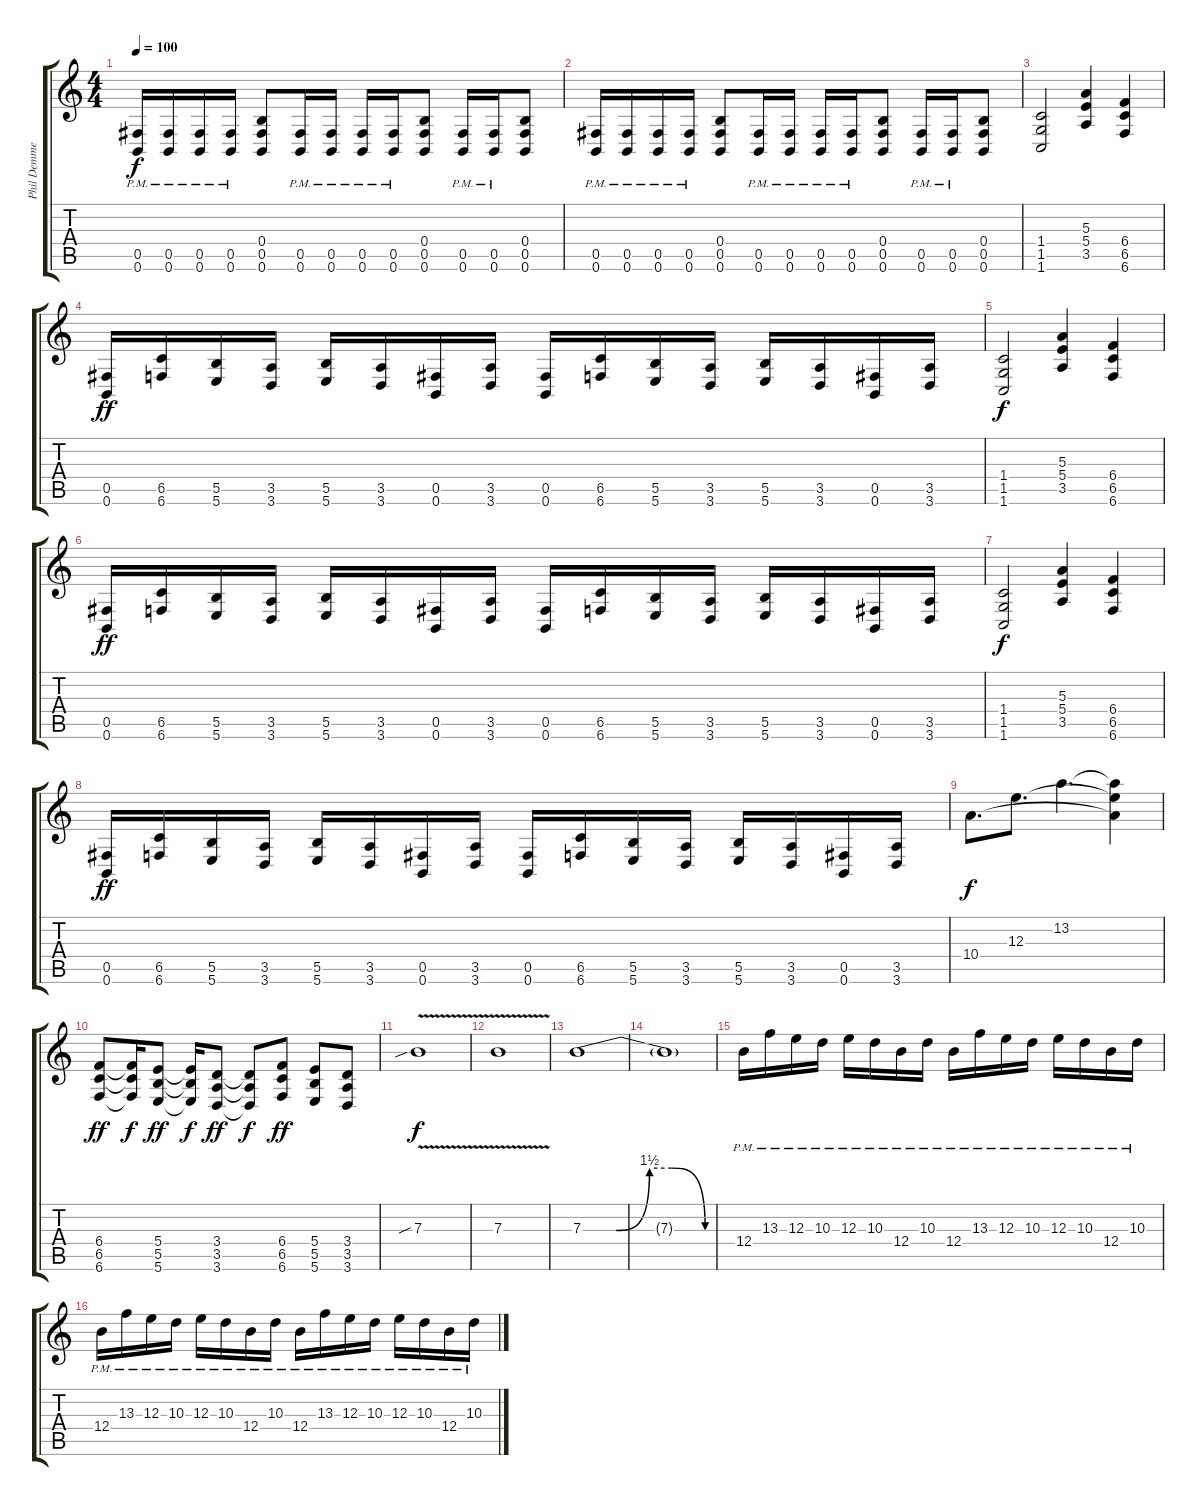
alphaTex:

\track ("Phil Demmel" "Phil Demme") {instrument distortionguitar}
\staff {score tabs}
\tuning (Db4 Ab3 E3 B2 Gb2 B1) {hide}
\ts (4 4)
\tempo 100
\clef g2
\ks c
(0.5{pm} 0.6{pm}).16{dy f instrument distortionguitar} (0.5{pm} 0.6{pm}).16 (0.5{pm} 0.6{pm}).16 (0.5{pm} 0.6{pm}).16 (0.4 0.5 0.6).8 (0.5{pm} 0.6{pm}).16 (0.5{pm} 0.6{pm}).16 (0.5{pm} 0.6{pm}).16 (0.5{pm} 0.6{pm}).16 (0.4 0.5 0.6).8 (0.5{pm} 0.6{pm}).16 (0.5{pm} 0.6{pm}).16 (0.4 0.5 0.6).8 |
(0.5{pm} 0.6{pm}).16 (0.5{pm} 0.6{pm}).16 (0.5{pm} 0.6{pm}).16 (0.5{pm} 0.6{pm}).16 (0.4 0.5 0.6).8 (0.5{pm} 0.6{pm}).16 (0.5{pm} 0.6{pm}).16 (0.5{pm} 0.6{pm}).16 (0.5{pm} 0.6{pm}).16 (0.4 0.5 0.6).8 (0.5{pm} 0.6{pm}).16 (0.5{pm} 0.6{pm}).16 (0.4 0.5 0.6).8 |
(1.4 1.5 1.6).2 (5.3 5.4 3.5).4 (6.4 6.5 6.6).4 |
(0.5 0.6).16{dy ff} (6.5 6.6).16 (5.5 5.6).16 (3.5 3.6).16 (5.5 5.6).16 (3.5 3.6).16 (0.5 0.6).16 (3.5 3.6).16 (0.5 0.6).16 (6.5 6.6).16 (5.5 5.6).16 (3.5 3.6).16 (5.5 5.6).16 (3.5 3.6).16 (0.5 0.6).16 (3.5 3.6).16 |
(1.4 1.5 1.6).2{dy f} (5.3 5.4 3.5).4 (6.4 6.5 6.6).4 |
(0.5 0.6).16{dy ff} (6.5 6.6).16 (5.5 5.6).16 (3.5 3.6).16 (5.5 5.6).16 (3.5 3.6).16 (0.5 0.6).16 (3.5 3.6).16 (0.5 0.6).16 (6.5 6.6).16 (5.5 5.6).16 (3.5 3.6).16 (5.5 5.6).16 (3.5 3.6).16 (0.5 0.6).16 (3.5 3.6).16 |
(1.4 1.5 1.6).2{dy f} (5.3 5.4 3.5).4 (6.4 6.5 6.6).4 |
(0.5 0.6).16{dy ff} (6.5 6.6).16 (5.5 5.6).16 (3.5 3.6).16 (5.5 5.6).16 (3.5 3.6).16 (0.5 0.6).16 (3.5 3.6).16 (0.5 0.6).16 (6.5 6.6).16 (5.5 5.6).16 (3.5 3.6).16 (5.5 5.6).16 (3.5 3.6).16 (0.5 0.6).16 (3.5 3.6).16 |
10.4.8{d dy f} 12.3.8{d} 13.2.4{d} (13.2{t} 12.3{t} 10.4{t}).4 |
(6.4 6.5 6.6).8{dy ff} (6.4{t} 6.5{t} 6.6{t}).16{dy f} (5.4 5.5 5.6).8{dy ff} (5.4{t} 5.5{t} 5.6{t}).16{dy f} (3.4 3.5 3.6).8{dy ff} (3.4{t} 3.5{t} 3.6{t}).8{dy f} (6.4 6.5 6.6).8{dy ff} (5.4 5.5 5.6).8 (3.4 3.5 3.6).8 |
7.3{v sib}.1{dy f} |
7.3{v}.1 |
7.3{be (custom 0 0 15 0 30 6 40 6 55 0 60 0)}.1 |
7.3{t}.1 |
12.4{pm}.16 13.3{pm}.16 12.3{pm}.16 10.3{pm}.16 12.3{pm}.16 10.3{pm}.16 12.4{pm}.16 10.3{pm}.16 12.4{pm}.16 13.3{pm}.16 12.3{pm}.16 10.3{pm}.16 12.3{pm}.16 10.3{pm}.16 12.4{pm}.16 10.3{pm}.16 |
12.4{pm}.16 13.3{pm}.16 12.3{pm}.16 10.3{pm}.16 12.3{pm}.16 10.3{pm}.16 12.4{pm}.16 10.3{pm}.16 12.4{pm}.16 13.3{pm}.16 12.3{pm}.16 10.3{pm}.16 12.3{pm}.16 10.3{pm}.16 12.4{pm}.16 10.3{pm}.16
